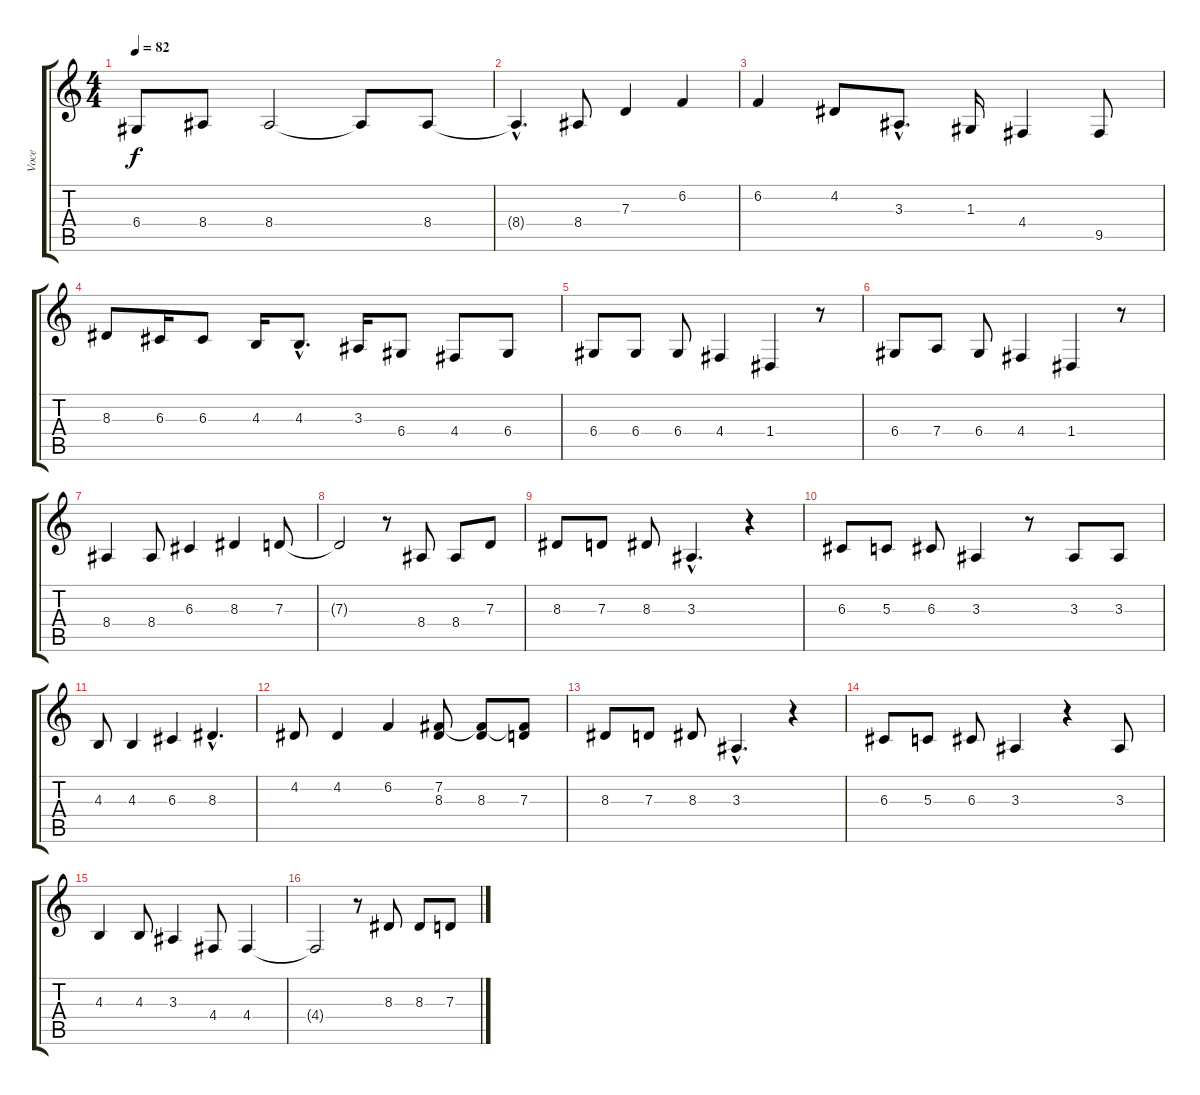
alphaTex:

\track ("Voce" "Voce") {instrument altosax}
\staff {score tabs}
\tuning (E4 B3 G3 D3 A2 E2) {hide}
\ts (4 4)
\tempo 82
\clef g2
\ks c
6.4.8{dy f} 8.4.8 8.4.2 8.4{t}.8 8.4.8 |
8.4{hac t}.4{d} 8.4.8 7.3.4 6.2.4 |
6.2.4 4.2.8 3.3{hac}.8{d} 1.3.16 4.4.4 9.5.8 |
8.3.8 6.3.16 6.3.8 4.3.16 4.3{hac}.8{d} 3.3.16 6.4.8 4.4.8 6.4.8 |
6.4.8 6.4.8 6.4.8 4.4.4 1.4.4 r.8 |
6.4.8 7.4.8 6.4.8 4.4.4 1.4.4 r.8 |
8.4.4 8.4.8 6.3.4 8.3.4 7.3.8 |
7.3{t}.2 r.8 8.4.8 8.4.8 7.3.8 |
8.3.8 7.3.8 8.3.8 3.3{hac}.4{d} r.4 |
6.3.8 5.3.8 6.3.8 3.3.4 r.8 3.3.8 3.3.8 |
4.3.8 4.3.4 6.3.4 8.3{hac}.4{d} |
4.2.8 4.2.4 6.2.4 (7.2 8.3).8 (7.2{t} 8.3).8 (7.2{t} 7.3).8 |
8.3.8 7.3.8 8.3.8 3.3{hac}.4{d} r.4 |
6.3.8 5.3.8 6.3.8 3.3.4 r.4 3.3.8 |
4.3.4 4.3.8 3.3.4 4.4.8 4.4.4 |
4.4{t}.2 r.8 8.3.8 8.3.8 7.3.8
